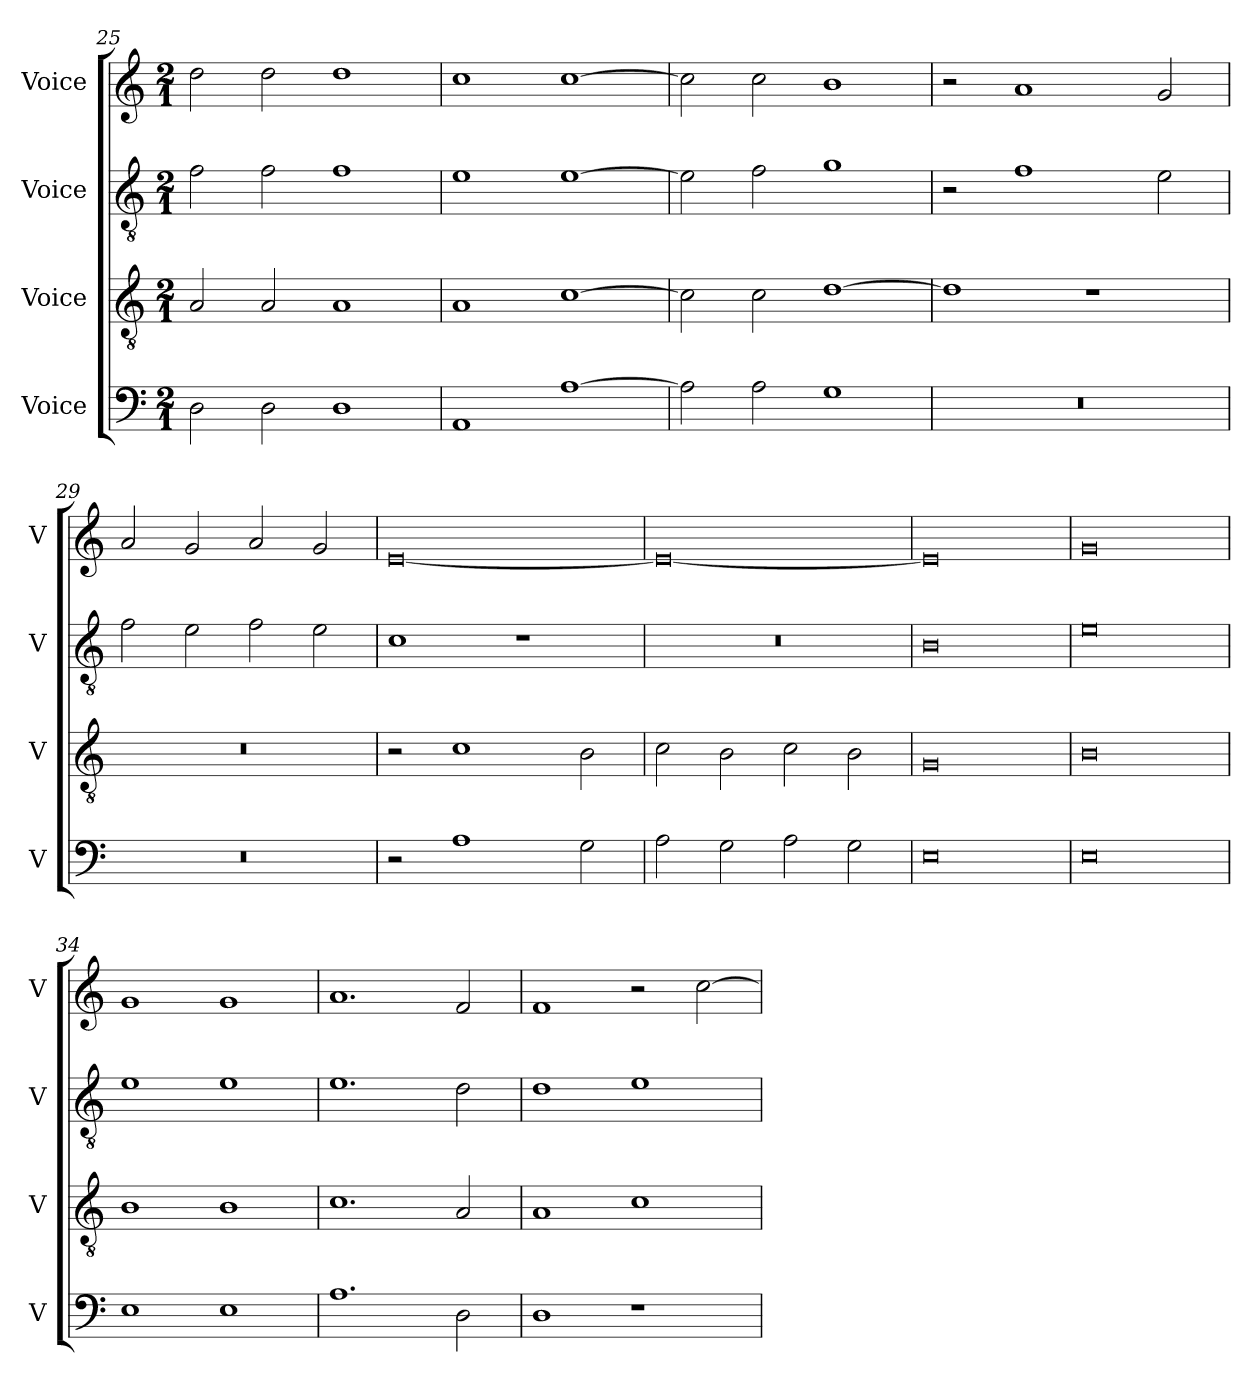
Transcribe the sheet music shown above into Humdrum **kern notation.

**kern	**kern	**kern	**kern
*part4	*part3	*part2	*part1
*staff4	*staff3	*staff2	*staff1
*I"Voice	*I"Voice	*I"Voice	*I"Voice
*I'V	*I'V	*I'V	*I'V
*clefF4	*clefGv2	*clefGv2	*clefG2
*k[]	*k[]	*k[]	*k[]
*M2/1	*M2/1	*M2/1	*M2/1
=25	=25	=25	=25
2D\	2A/	2f\	2dd\
2D\	2A/	2f\	2dd\
1D	1A	1f	1dd
=26	=26	=26	=26
1AA	1A	1e	1cc
[1A	[1c	[1e	[1cc
=27	=27	=27	=27
2A\]	2c\]	2e\]	2cc\]
2A\	2c\	2f\	2cc\
1G	[1d	1g	1b
!!LO:PB:g=z
=28	=28	=28	=28
0r	1d]	2r	2r
.	.	1f	1a
.	1r	.	.
.	.	2e\	2g/
=29	=29	=29	=29
0r	0r	2f\	2a/
.	.	2e\	2g/
.	.	2f\	2a/
.	.	2e\	2g/
=30	=30	=30	=30
2r	2r	1c	[0e
1A	1c	.	.
.	.	1r	.
2G\	2B\	.	.
=31	=31	=31	=31
2A\	2c\	0r	0e_
2G\	2B\	.	.
2A\	2c\	.	.
2G\	2B\	.	.
!!LO:LB:g=z
=32	=32	=32	=32
0E	0G	0B	0e]
=33	=33	=33	=33
0E	0B	0e	0g
=34	=34	=34	=34
1E	1B	1e	1g
1E	1B	1e	1g
=35	=35	=35	=35
1.A	1.c	1.e	1.a
2D\	2A/	2d\	2f/
=36	=36	=36	=36
1D	1A	1d	1f
1r	1c	1e	2r
.	.	.	[2cc\
=	=	=	=
*-	*-	*-	*-
